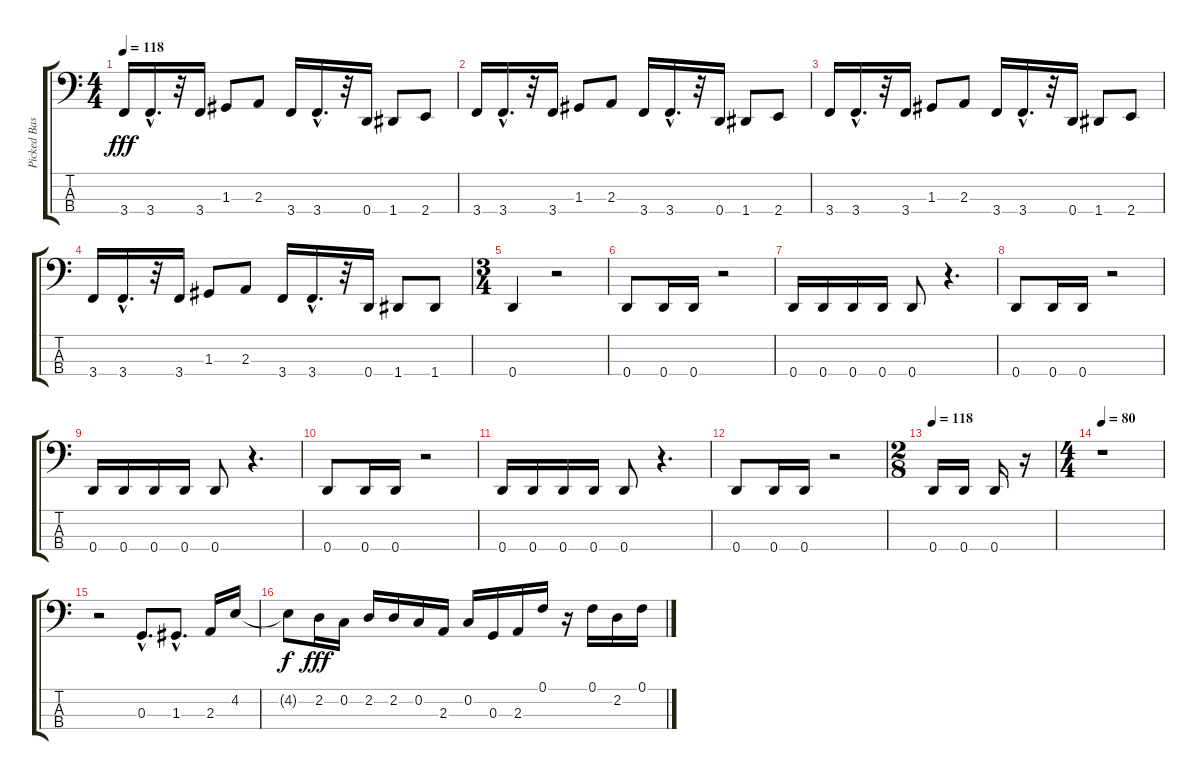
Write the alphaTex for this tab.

\track ("Picked Bass" "Picked Bas") {instrument electricbasspick}
\staff {score tabs}
\tuning (F2 C2 G1 D1) {hide}
\ts (4 4)
\tempo 118
\clef f4
\ks c
3.4.16{dy fff} 3.4{hac}.16{d} r.32 3.4.16 1.3.8 2.3.8 3.4.16 3.4{hac}.16{d} r.32 0.4.16 1.4.8 2.4.8 |
3.4.16 3.4{hac}.16{d} r.32 3.4.16 1.3.8 2.3.8 3.4.16 3.4{hac}.16{d} r.32 0.4.16 1.4.8 2.4.8 |
3.4.16 3.4{hac}.16{d} r.32 3.4.16 1.3.8 2.3.8 3.4.16 3.4{hac}.16{d} r.32 0.4.16 1.4.8 2.4.8 |
3.4.16 3.4{hac}.16{d} r.32 3.4.16 1.3.8 2.3.8 3.4.16 3.4{hac}.16{d} r.32 0.4.16 1.4.8 1.4.8 |
\ts (3 4)
0.4.4 r.2 |
0.4.8 0.4.16 0.4.16 r.2 |
0.4.16 0.4.16 0.4.16 0.4.16 0.4.8 r.4{d} |
0.4.8 0.4.16 0.4.16 r.2 |
0.4.16 0.4.16 0.4.16 0.4.16 0.4.8 r.4{d} |
0.4.8 0.4.16 0.4.16 r.2 |
0.4.16 0.4.16 0.4.16 0.4.16 0.4.8 r.4{d} |
0.4.8 0.4.16 0.4.16 r.2 |
\ts (2 8)
\tempo 118
0.4.16 0.4.16 0.4.16 r.16 |
\ts (4 4)
\tempo 80
r.1 |
r.2 0.3{hac}.8{d} 1.3{hac}.8{d} 2.3.16 4.2.16 |
4.2{t}.8{dy f} 2.2.16{dy fff} 0.2.16 2.2.16 2.2.16 0.2.16 2.3.16 0.2.16 0.3.16 2.3.16 0.1.16 r.16 0.1.16 2.2.16 0.1.16
